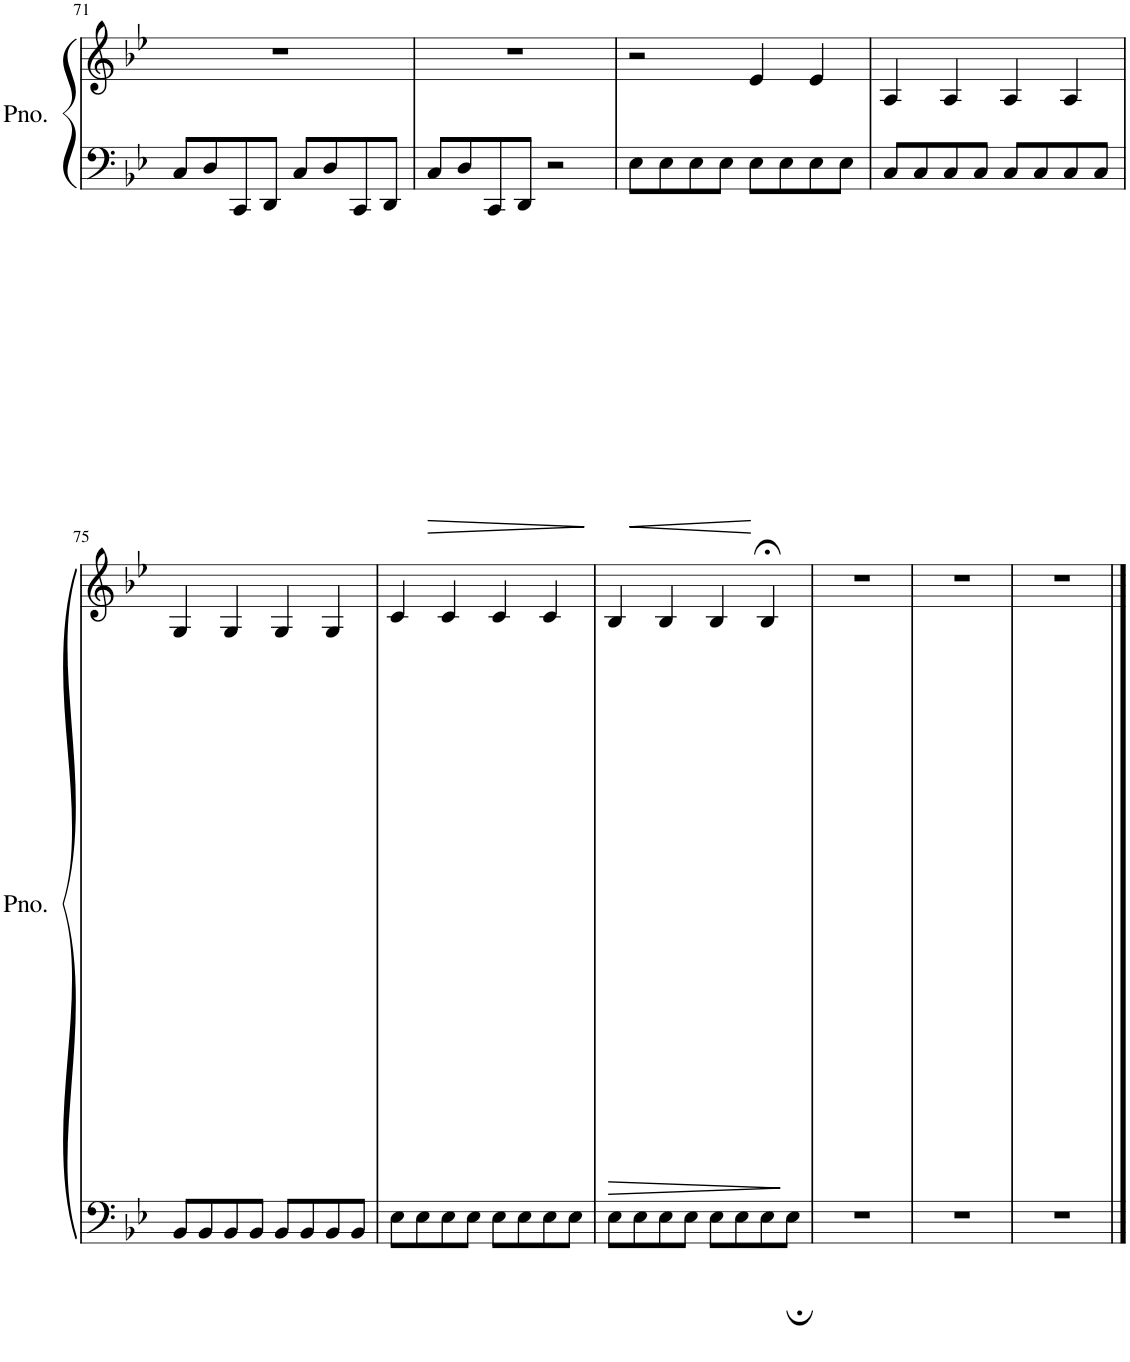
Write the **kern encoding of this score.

**kern	**kern	**dynam
*part1	*part1	*part1
*staff2	*staff1	*staff1/2
*I"Piano	*	*
*I'Pno.	*	*
!!LO:PB:g=z
*clefF4	*clefG2	*
*k[b-e-]	*k[b-e-]	*
*M4/4	*M4/4	*
=71	=71	=71
8C/L	1r	.
8D/	.	.
8CC/	.	.
8DD/J	.	.
8C/L	.	.
8D/	.	.
8CC/	.	.
8DD/J	.	.
=72	=72	=72
8C/L	1r	.
8D/	.	.
8CC/	.	.
8DD/J	.	.
2r	.	.
=73	=73	=73
8E-\L	2r	.
8E-\	.	.
8E-\	.	.
8E-\J	.	.
8E-\L	4e-/	.
8E-\	.	.
8E-\	4e-/	.
8E-\J	.	.
=74	=74	=74
8C/L	4A/	.
8C/	.	.
8C/	4A/	.
8C/J	.	.
8C/L	4A/	.
8C/	.	.
8C/	4A/	.
8C/J	.	.
!!LO:LB:g=z
=75	=75	=75
8BB-/L	4G/	.
8BB-/	.	.
8BB-/	4G/	.
8BB-/J	.	.
8BB-/L	4G/	.
8BB-/	.	.
8BB-/	4G/	.
8BB-/J	.	.
=76	=76	=76
8E-\L	4c/	.
8E-\	.	.
8E-\	4c/	.
8E-\J	.	.
8E-\L	4c/	.
8E-\	.	.
8E-\	4c/	.
8E-\J	.	.
=77	=77	=77
!	!	!LO:HP:b
8E-\L	4B-/	>
8E-\	.	.
8E-\	4B-/	.
8E-\J	.	.
8E-\L	4B-/	.
8E-\	.	.
8E-\	4B-;</	.
8E-;\J	.	.
.	.	]
=78	=78	=78
1r	1r	.
=79	=79	=79
1r	1r	.
=80	=80	=80
1r	1r	.
==	==	==
*-	*-	*-
